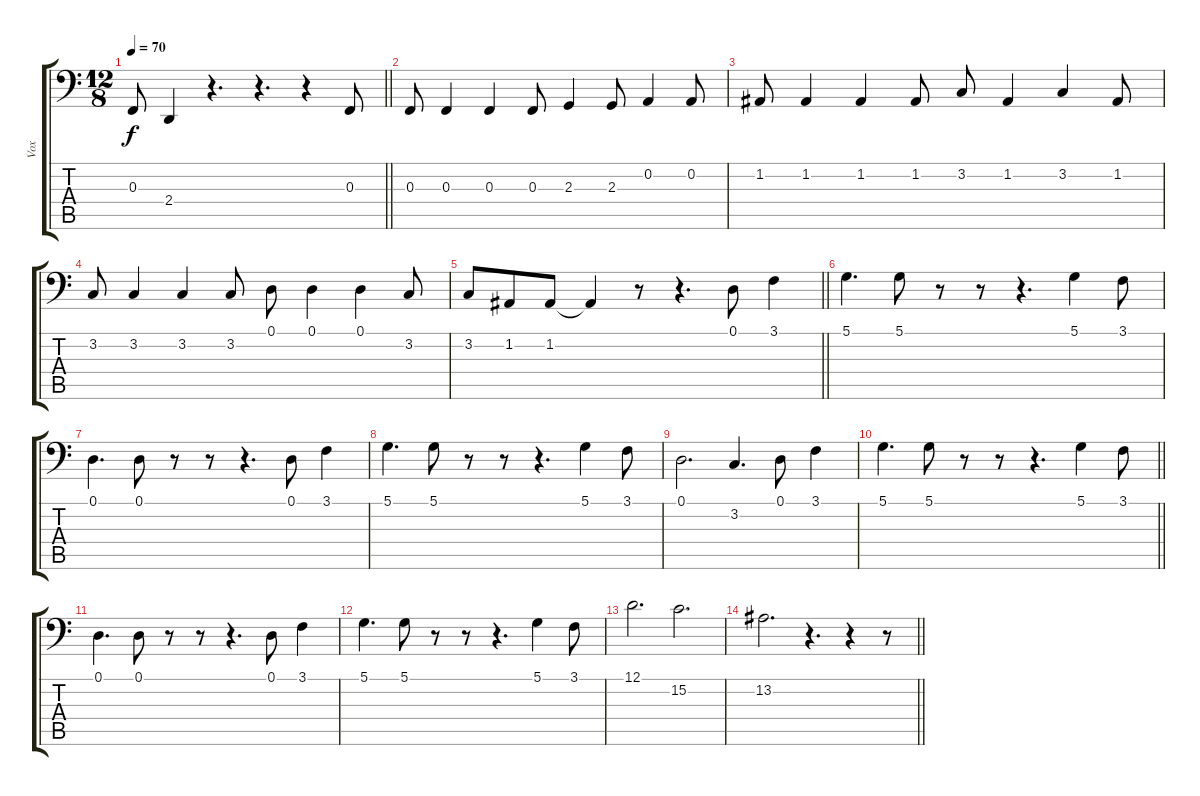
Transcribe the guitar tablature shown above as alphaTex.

\track ("Vox" "Vox") {instrument oboe}
\staff {score tabs}
\tuning (D3 A2 F2 C2 G1 D1) {hide}
\ts (12 8)
\tempo 70
\clef f4
\barLineRight lightlight
\ks c
0.3.8{dy f} 2.4.4 r.4{d} r.4{d} r.4 0.3.8 |
0.3.8 0.3.4 0.3.4 0.3.8 2.3.4 2.3.8 0.2.4 0.2.8 |
1.2.8 1.2.4 1.2.4 1.2.8 3.2.8 1.2.4 3.2.4 1.2.8 |
3.2.8 3.2.4 3.2.4 3.2.8 0.1.8 0.1.4 0.1.4 3.2.8 |
\barLineRight lightlight
3.2.8 1.2.8 1.2.8 1.2{t}.4 r.8 r.4{d} 0.1.8 3.1.4 |
5.1.4{d} 5.1.8 r.8 r.8 r.4{d} 5.1.4 3.1.8 |
0.1.4{d} 0.1.8 r.8 r.8 r.4{d} 0.1.8 3.1.4 |
5.1.4{d} 5.1.8 r.8 r.8 r.4{d} 5.1.4 3.1.8 |
0.1.2{d} 3.2.4{d} 0.1.8 3.1.4 |
\barLineRight lightlight
5.1.4{d} 5.1.8 r.8 r.8 r.4{d} 5.1.4 3.1.8 |
0.1.4{d} 0.1.8 r.8 r.8 r.4{d} 0.1.8 3.1.4 |
5.1.4{d} 5.1.8 r.8 r.8 r.4{d} 5.1.4 3.1.8 |
12.1.2{d} 15.2.2{d} |
\barLineRight lightlight
13.2.2{d} r.4{d} r.4 r.8
